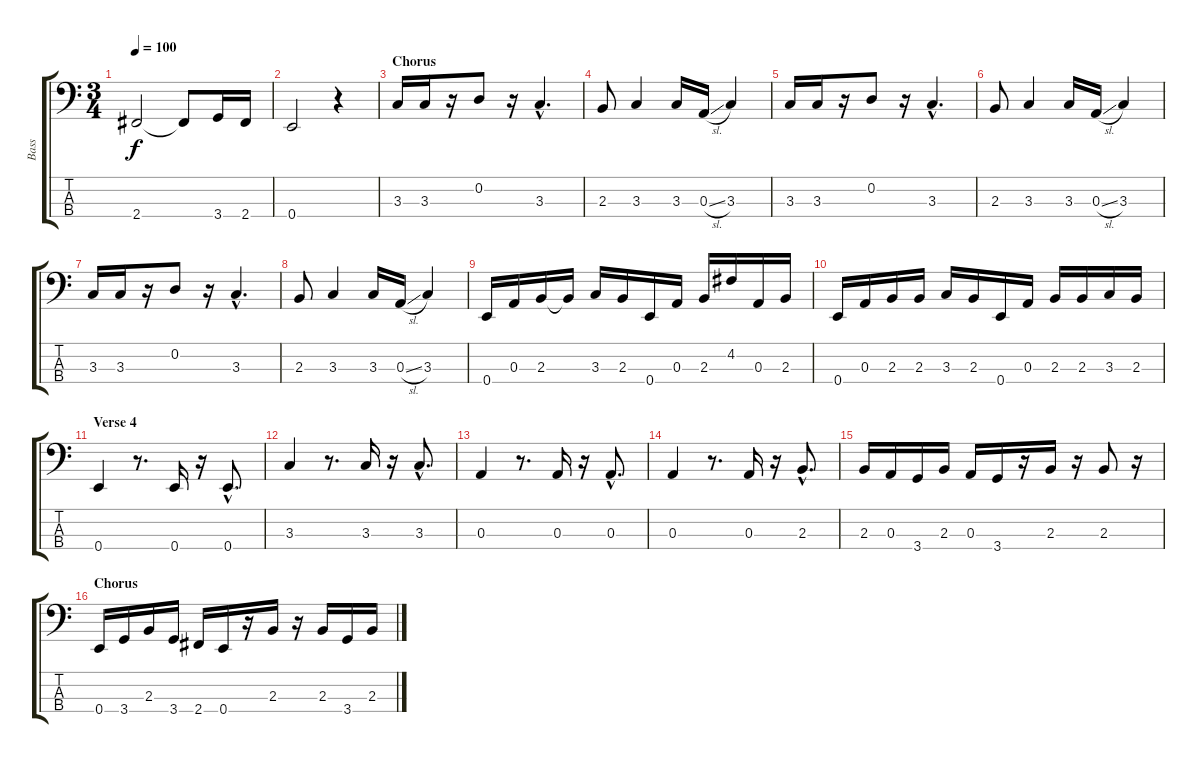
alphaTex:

\track ("Bass" "Bass") {instrument electricbasspick}
\staff {score tabs}
\tuning (G2 D2 A1 E1) {hide}
\ts (3 4)
\tempo 100
\clef f4
\ks c
2.4.2{dy f} 2.4{t}.8 3.4.16 2.4.16 |
0.4.2 r.4 |
\section ("" "Chorus")
3.3.16 3.3.16 r.16 0.2.8 r.16 3.3{hac}.4{d} |
2.3.8 3.3.4 3.3.16 0.3{sl}.16 3.3.4 |
3.3.16 3.3.16 r.16 0.2.8 r.16 3.3{hac}.4{d} |
2.3.8 3.3.4 3.3.16 0.3{sl}.16 3.3.4 |
3.3.16 3.3.16 r.16 0.2.8 r.16 3.3{hac}.4{d} |
2.3.8 3.3.4 3.3.16 0.3{sl}.16 3.3.4 |
0.4.16 0.3.16 2.3.16 2.3{t}.16 3.3.16 2.3.16 0.4.16 0.3.16 2.3.16 4.2.16 0.3.16 2.3.16 |
0.4.16 0.3.16 2.3.16 2.3.16 3.3.16 2.3.16 0.4.16 0.3.16 2.3.16 2.3.16 3.3.16 2.3.16 |
\section ("" "Verse 4")
0.4.4 r.8{d} 0.4.16 r.16 0.4{hac}.8{d} |
3.3.4 r.8{d} 3.3.16 r.16 3.3{hac}.8{d} |
0.3.4 r.8{d} 0.3.16 r.16 0.3{hac}.8{d} |
0.3.4 r.8{d} 0.3.16 r.16 2.3{hac}.8{d} |
2.3.16 0.3.16 3.4.16 2.3.16 0.3.16 3.4.16 r.16 2.3.16 r.16 2.3.8 r.16 |
\section ("" "Chorus")
0.4.16 3.4.16 2.3.16 3.4.16 2.4.16 0.4.16 r.16 2.3.16 r.16 2.3.16 3.4.16 2.3.16
